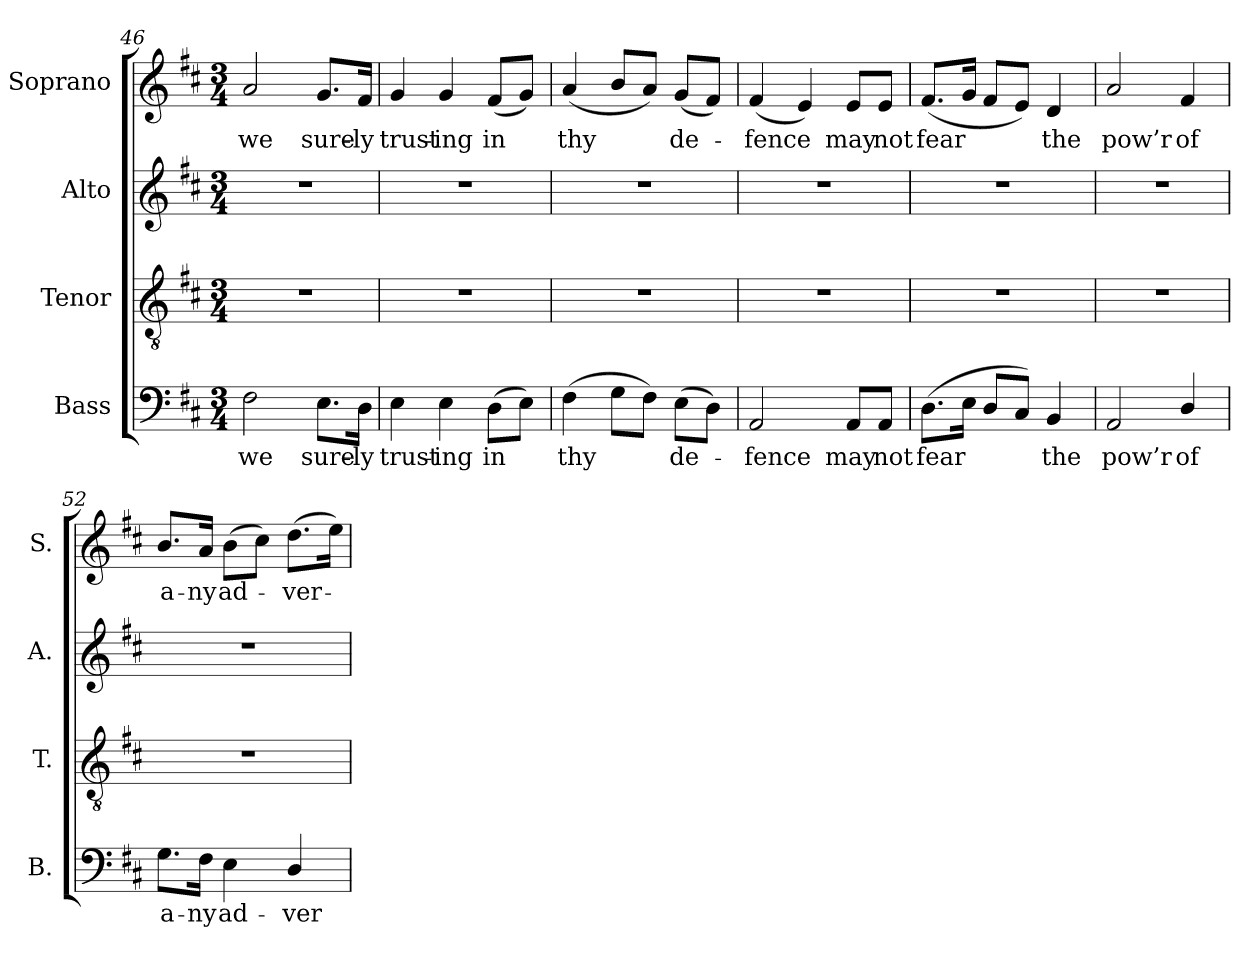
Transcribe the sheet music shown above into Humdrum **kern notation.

**kern	**text	**kern	**kern	**kern	**text
*part4	*part4	*part3	*part2	*part1	*part1
*staff4	*staff4	*staff3	*staff2	*staff1	*staff1
*I"Bass	*	*I"Tenor	*I"Alto	*I"Soprano	*
*I'B.	*	*I'T.	*I'A.	*I'S.	*
*clefF4	*	*clefGv2	*clefG2	*clefG2	*
*	*	*ITrd7c12	*	*	*
*k[f#c#]	*	*k[f#c#]	*k[f#c#]	*k[f#c#]	*
*D:	*	*D:	*D:	*D:	*
*M3/4	*	*M3/4	*M3/4	*M3/4	*
=46	=46	=46	=46	=46	=46
!	!LO:LY:b:color=#000000	!LO:N:vis=1	!LO:N:vis=1	!	!
!	!	!	!	!	!LO:LY:b:color=#000000
2F#i\	we	2.r	2.r	2ai/	we
!	!LO:LY:b:color=#000000	!	!	!	!
!	!	!	!	!	!LO:LY:b:color=#000000
8.Ei\L	sure-	.	.	8.gi/L	sure-
!	!LO:LY:b:color=#000000	!	!	!	!
!	!	!	!	!	!LO:LY:b:color=#000000
16Di\Jk	-ly	.	.	16f#i/Jk	-ly
=47	=47	=47	=47	=47	=47
!	!LO:LY:b:color=#000000	!LO:N:vis=1	!LO:N:vis=1	!	!
!	!	!	!	!	!LO:LY:b:color=#000000
4Ei\	trust-	2.r	2.r	4gi/	trust-
!	!LO:LY:b:color=#000000	!	!	!	!
!	!	!	!	!	!LO:LY:b:color=#000000
4Ei\	-ing	.	.	4gi/	-ing
!	!LO:LY:b:color=#000000	!	!	!	!
!	!	!	!	!	!LO:LY:b:color=#000000
(8Di\L	in	.	.	(8f#i/L	in
8Ei\J)	.	.	.	8gi/J)	.
=48	=48	=48	=48	=48	=48
!	!LO:LY:b:color=#000000	!LO:N:vis=1	!LO:N:vis=1	!	!
!	!	!	!	!	!LO:LY:b:color=#000000
(4F#i\	thy	2.r	2.r	(4ai/	thy
8Gi\L	.	.	.	8bi/L	.
8F#i\J)	.	.	.	8ai/J)	.
!	!LO:LY:b:color=#000000	!	!	!	!
!	!	!	!	!	!LO:LY:b:color=#000000
(8Ei\L	de-	.	.	(8gi/L	de-
8Di\J)	.	.	.	8f#i/J)	.
!!LO:PB:g=z
=49	=49	=49	=49	=49	=49
!	!LO:LY:b:color=#000000	!LO:N:vis=1	!LO:N:vis=1	!	!
!	!	!	!	!	!LO:LY:b:color=#000000
2AAi/	-fence	2.r	2.r	(4f#i/	-fence
.	.	.	.	4ei/)	.
!	!LO:LY:b:color=#000000	!	!	!	!
!	!	!	!	!	!LO:LY:b:color=#000000
8AAi/L	may	.	.	8ei/L	may
!	!LO:LY:b:color=#000000	!	!	!	!
!	!	!	!	!	!LO:LY:b:color=#000000
8AAi/J	not	.	.	8ei/J	not
=50	=50	=50	=50	=50	=50
!	!LO:LY:b:color=#000000	!LO:N:vis=1	!LO:N:vis=1	!	!
!	!	!	!	!	!LO:LY:b:color=#000000
(8.Di\L	fear	2.r	2.r	(8.f#i/L	fear
16Ei\Jk	.	.	.	16gi/Jk	.
8Di/L	.	.	.	8f#i/L	.
8C#i/J)	.	.	.	8ei/J)	.
!	!LO:LY:b:color=#000000	!	!	!	!
!	!	!	!	!	!LO:LY:b:color=#000000
4BBi/	the	.	.	4di/	the
=51	=51	=51	=51	=51	=51
!	!LO:LY:b:color=#000000	!LO:N:vis=1	!LO:N:vis=1	!	!
!	!	!	!	!	!LO:LY:b:color=#000000
2AAi/	pow’r	2.r	2.r	2ai/	pow’r
!	!LO:LY:b:color=#000000	!	!	!	!
!	!	!	!	!	!LO:LY:b:color=#000000
4Di/	of	.	.	4f#i/	of
=52	=52	=52	=52	=52	=52
!	!LO:LY:b:color=#000000	!LO:N:vis=1	!LO:N:vis=1	!	!
!	!	!	!	!	!LO:LY:b:color=#000000
8.Gi\L	a-	2.r	2.r	8.bi/L	a-
!	!LO:LY:b:color=#000000	!	!	!	!
!	!	!	!	!	!LO:LY:b:color=#000000
16F#i\Jk	-ny	.	.	16ai/Jk	-ny
!	!LO:LY:b:color=#000000	!	!	!	!
!	!	!	!	!	!LO:LY:b:color=#000000
4Ei\	ad-	.	.	(8bi\L	ad-
.	.	.	.	8cc#i\J)	.
!	!LO:LY:b:color=#000000	!	!	!	!
!	!	!	!	!	!LO:LY:b:color=#000000
4Di/	-ver-	.	.	(8.ddi\L	-ver-
.	.	.	.	16eei\Jk)	.
=	=	=	=	=	=
*-	*-	*-	*-	*-	*-
